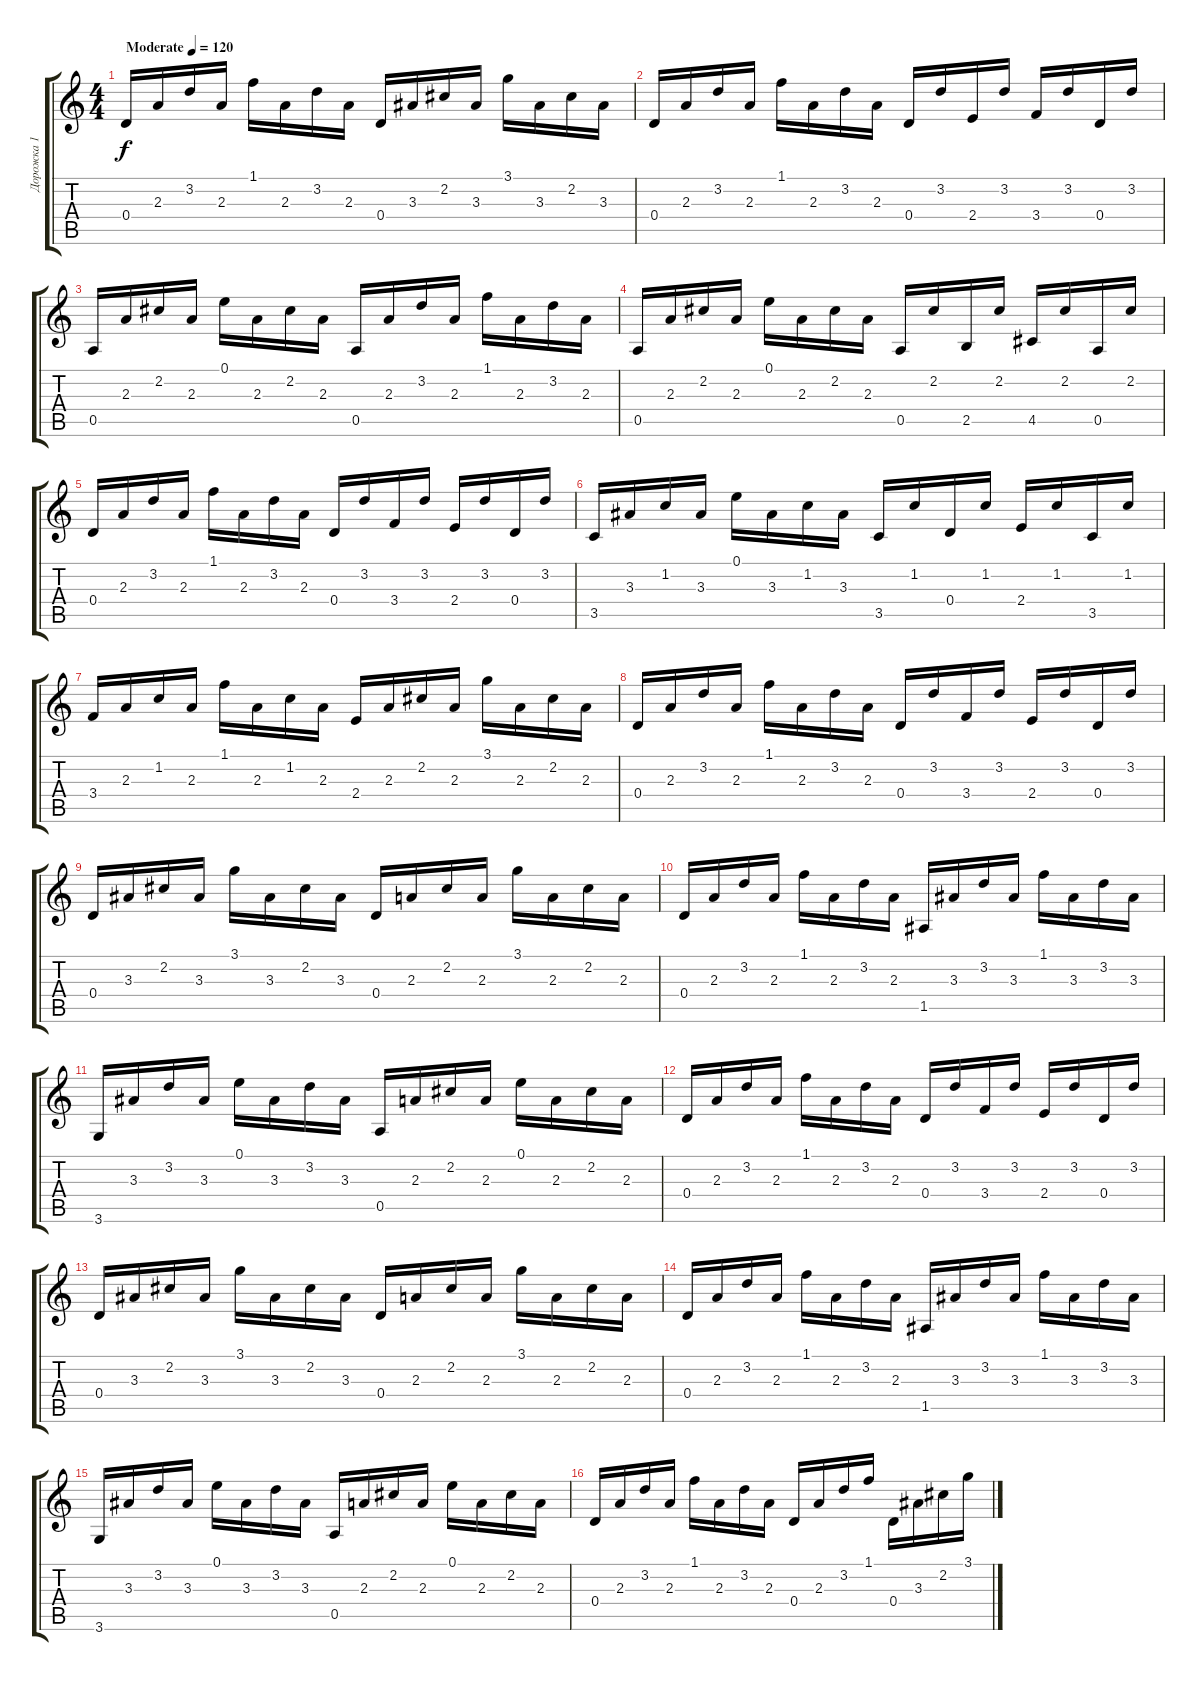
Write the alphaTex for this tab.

\track ("Дорожка 1" "Дорожка 1") {instrument acousticguitarnylon}
\staff {score tabs}
\tuning (E4 B3 G3 D3 A2 E2) {hide}
\ts (4 4)
\tempo (120 "Moderate")
\clef g2
\ks c
0.4.16{dy f instrument acousticguitarnylon} 2.3.16 3.2.16 2.3.16 1.1.16 2.3.16 3.2.16 2.3.16 0.4.16 3.3.16 2.2.16 3.3.16 3.1.16 3.3.16 2.2.16 3.3.16 |
0.4.16 2.3.16 3.2.16 2.3.16 1.1.16 2.3.16 3.2.16 2.3.16 0.4.16 3.2.16 2.4.16 3.2.16 3.4.16 3.2.16 0.4.16 3.2.16 |
0.5.16 2.3.16 2.2.16 2.3.16 0.1.16 2.3.16 2.2.16 2.3.16 0.5.16 2.3.16 3.2.16 2.3.16 1.1.16 2.3.16 3.2.16 2.3.16 |
0.5.16 2.3.16 2.2.16 2.3.16 0.1.16 2.3.16 2.2.16 2.3.16 0.5.16 2.2.16 2.5.16 2.2.16 4.5.16 2.2.16 0.5.16 2.2.16 |
0.4.16 2.3.16 3.2.16 2.3.16 1.1.16 2.3.16 3.2.16 2.3.16 0.4.16 3.2.16 3.4.16 3.2.16 2.4.16 3.2.16 0.4.16 3.2.16 |
3.5.16 3.3.16 1.2.16 3.3.16 0.1.16 3.3.16 1.2.16 3.3.16 3.5.16 1.2.16 0.4.16 1.2.16 2.4.16 1.2.16 3.5.16 1.2.16 |
3.4.16 2.3.16 1.2.16 2.3.16 1.1.16 2.3.16 1.2.16 2.3.16 2.4.16 2.3.16 2.2.16 2.3.16 3.1.16 2.3.16 2.2.16 2.3.16 |
0.4.16 2.3.16 3.2.16 2.3.16 1.1.16 2.3.16 3.2.16 2.3.16 0.4.16 3.2.16 3.4.16 3.2.16 2.4.16 3.2.16 0.4.16 3.2.16 |
0.4.16 3.3.16 2.2.16 3.3.16 3.1.16 3.3.16 2.2.16 3.3.16 0.4.16 2.3.16 2.2.16 2.3.16 3.1.16 2.3.16 2.2.16 2.3.16 |
0.4.16 2.3.16 3.2.16 2.3.16 1.1.16 2.3.16 3.2.16 2.3.16 1.5.16 3.3.16 3.2.16 3.3.16 1.1.16 3.3.16 3.2.16 3.3.16 |
3.6.16 3.3.16 3.2.16 3.3.16 0.1.16 3.3.16 3.2.16 3.3.16 0.5.16 2.3.16 2.2.16 2.3.16 0.1.16 2.3.16 2.2.16 2.3.16 |
0.4.16 2.3.16 3.2.16 2.3.16 1.1.16 2.3.16 3.2.16 2.3.16 0.4.16 3.2.16 3.4.16 3.2.16 2.4.16 3.2.16 0.4.16 3.2.16 |
0.4.16 3.3.16 2.2.16 3.3.16 3.1.16 3.3.16 2.2.16 3.3.16 0.4.16 2.3.16 2.2.16 2.3.16 3.1.16 2.3.16 2.2.16 2.3.16 |
0.4.16 2.3.16 3.2.16 2.3.16 1.1.16 2.3.16 3.2.16 2.3.16 1.5.16 3.3.16 3.2.16 3.3.16 1.1.16 3.3.16 3.2.16 3.3.16 |
3.6.16 3.3.16 3.2.16 3.3.16 0.1.16 3.3.16 3.2.16 3.3.16 0.5.16 2.3.16 2.2.16 2.3.16 0.1.16 2.3.16 2.2.16 2.3.16 |
0.4.16 2.3.16 3.2.16 2.3.16 1.1.16 2.3.16 3.2.16 2.3.16 0.4.16 2.3.16 3.2.16 1.1.16 0.4.16 3.3.16 2.2.16 3.1.16
